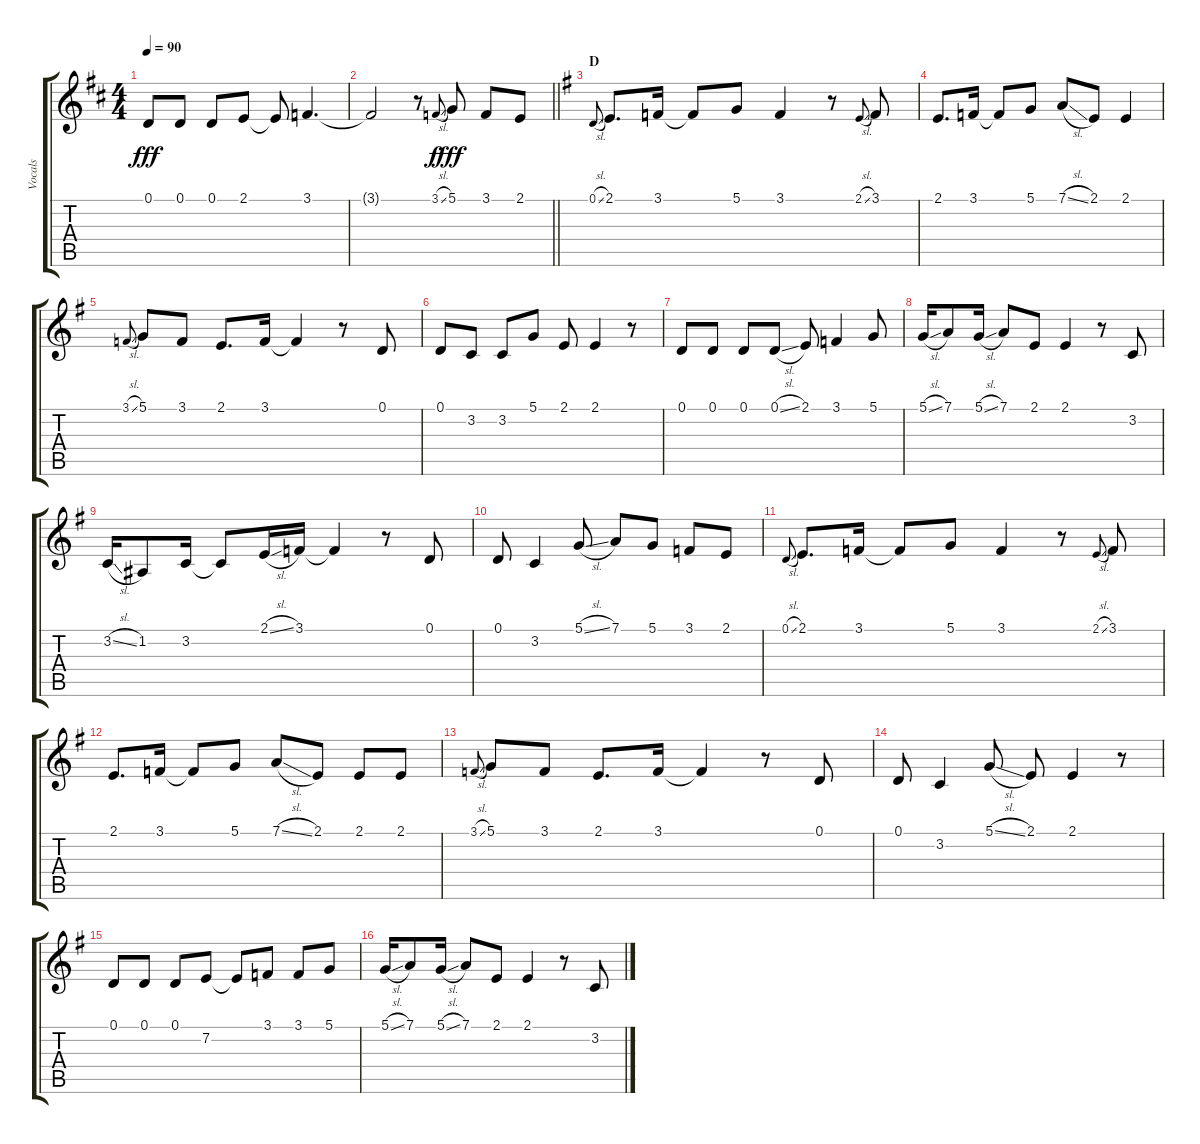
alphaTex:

\track ("Vocals" "Vocals") {instrument voiceoohs}
\staff {score tabs}
\tuning (D4 A3 F3 C3 G2 D2) {hide}
\ts (4 4)
\tempo 90
\clef g2
\ks d
0.1.8{dy fff} 0.1.8 0.1.8 2.1.8 2.1{t}.8 3.1.4{d} |
\barLineRight lightlight
3.1{t}.2 r.8 3.1{sl}.8{gr onbeat dy f} 5.1.8{dy fff} 3.1.8 2.1.8 |
\section ("" "D")
\ks g
0.1{sl}.8{gr onbeat} 2.1.8{d} 3.1.16 3.1{t}.8 5.1.8 3.1.4 r.8 2.1{sl}.8{gr onbeat} 3.1.8 |
2.1.8{d} 3.1.16 3.1{t}.8 5.1.8 7.1{sl}.8 2.1.8 2.1.4 |
3.1{sl}.8{gr onbeat} 5.1.8 3.1.8 2.1.8{d} 3.1.16 3.1{t}.4 r.8 0.1.8 |
0.1.8 3.2.8 3.2.8 5.1.8 2.1.8 2.1.4 r.8 |
0.1.8 0.1.8 0.1.8 0.1{sl}.8 2.1.8 3.1.4 5.1.8 |
5.1{sl}.16 7.1.8 5.1{sl}.16 7.1.8 2.1.8 2.1.4 r.8 3.2.8 |
3.2{sl}.16 1.2.8 3.2.16 3.2{t}.8 2.1{sl}.16 3.1.16 3.1{t}.4 r.8 0.1.8 |
0.1.8 3.2.4 5.1{sl}.8 7.1.8 5.1.8 3.1.8 2.1.8 |
0.1{sl}.8{gr onbeat} 2.1.8{d} 3.1.16 3.1{t}.8 5.1.8 3.1.4 r.8 2.1{sl}.8{gr onbeat} 3.1.8 |
2.1.8{d} 3.1.16 3.1{t}.8 5.1.8 7.1{sl}.8 2.1.8 2.1.8 2.1.8 |
3.1{sl}.8{gr onbeat} 5.1.8 3.1.8 2.1.8{d} 3.1.16 3.1{t}.4 r.8 0.1.8 |
0.1.8 3.2.4 5.1{sl}.8 2.1.8 2.1.4 r.8 |
0.1.8 0.1.8 0.1.8 7.2.8 7.2{t}.8 3.1.8 3.1.8 5.1.8 |
5.1{sl}.16 7.1.8 5.1{sl}.16 7.1.8 2.1.8 2.1.4 r.8 3.2.8
